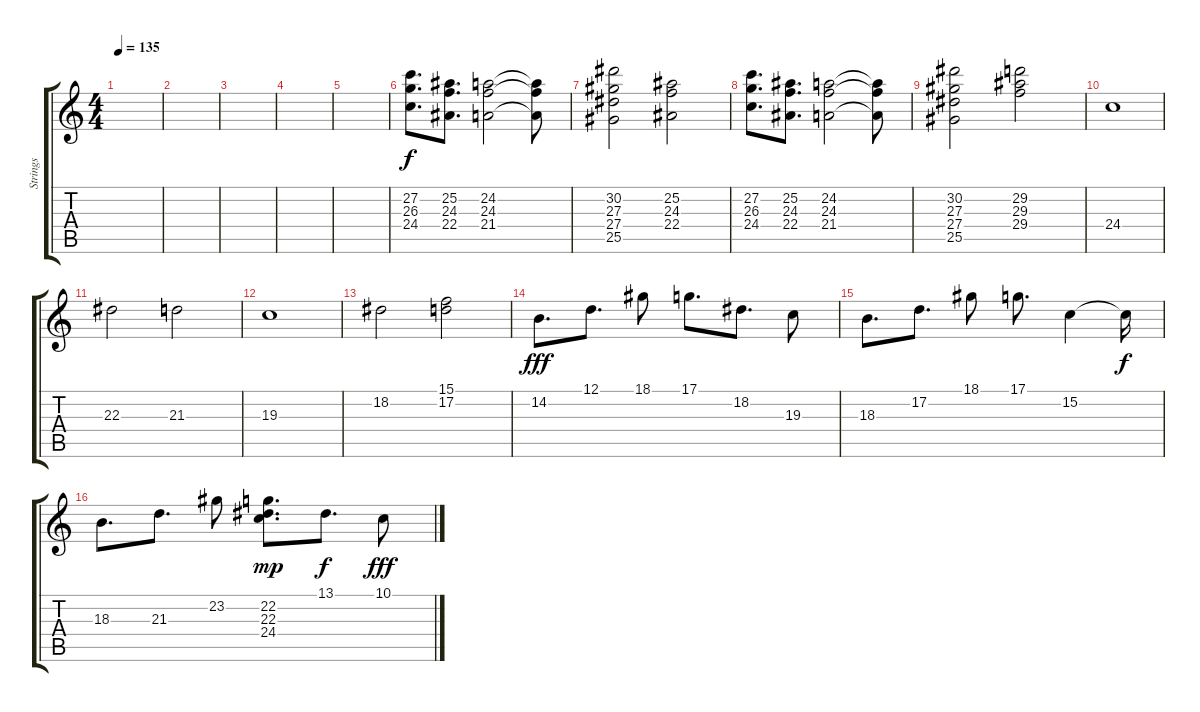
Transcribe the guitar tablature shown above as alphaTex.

\track ("Strings " "Strings ") {solo instrument stringensemble1}
\staff {score tabs}
\tuning (D4 A3 F3 C3 G2 D2) {hide}
\ts (4 4)
\tempo 135
\clef g2
\ks c
|
|
|
|
|
(27.2 26.3 24.4).8{d dy f} (25.2 24.3 22.4).8{d} (24.2 24.3 21.4).2 (24.2{t} 24.3{t} 21.4{t}).8 |
(30.2 27.3 27.4 25.5).2 (25.2 24.3 22.4).2 |
(27.2 26.3 24.4).8{d} (25.2 24.3 22.4).8{d} (24.2 24.3 21.4).2 (24.2{t} 24.3{t} 21.4{t}).8 |
(30.2 27.3 27.4 25.5).2 (29.2 29.3 29.4).2 |
24.4.1 |
22.3.2 21.3.2 |
19.3.1 |
18.2.2 (15.1 17.2).2 |
14.2.8{d dy fff} 12.1.8{d} 18.1.8 17.1.8{d} 18.2.8{d} 19.3.8 |
18.3.8{d} 17.2.8{d} 18.1.8 17.1.8{d} 15.2.4 15.2{t}.16{dy f} |
18.3.8{d} 21.3.8{d} 23.2.8 (22.2 22.3 24.4).8{d dy mp} 13.1.8{d dy f} 10.1.8{dy fff}
